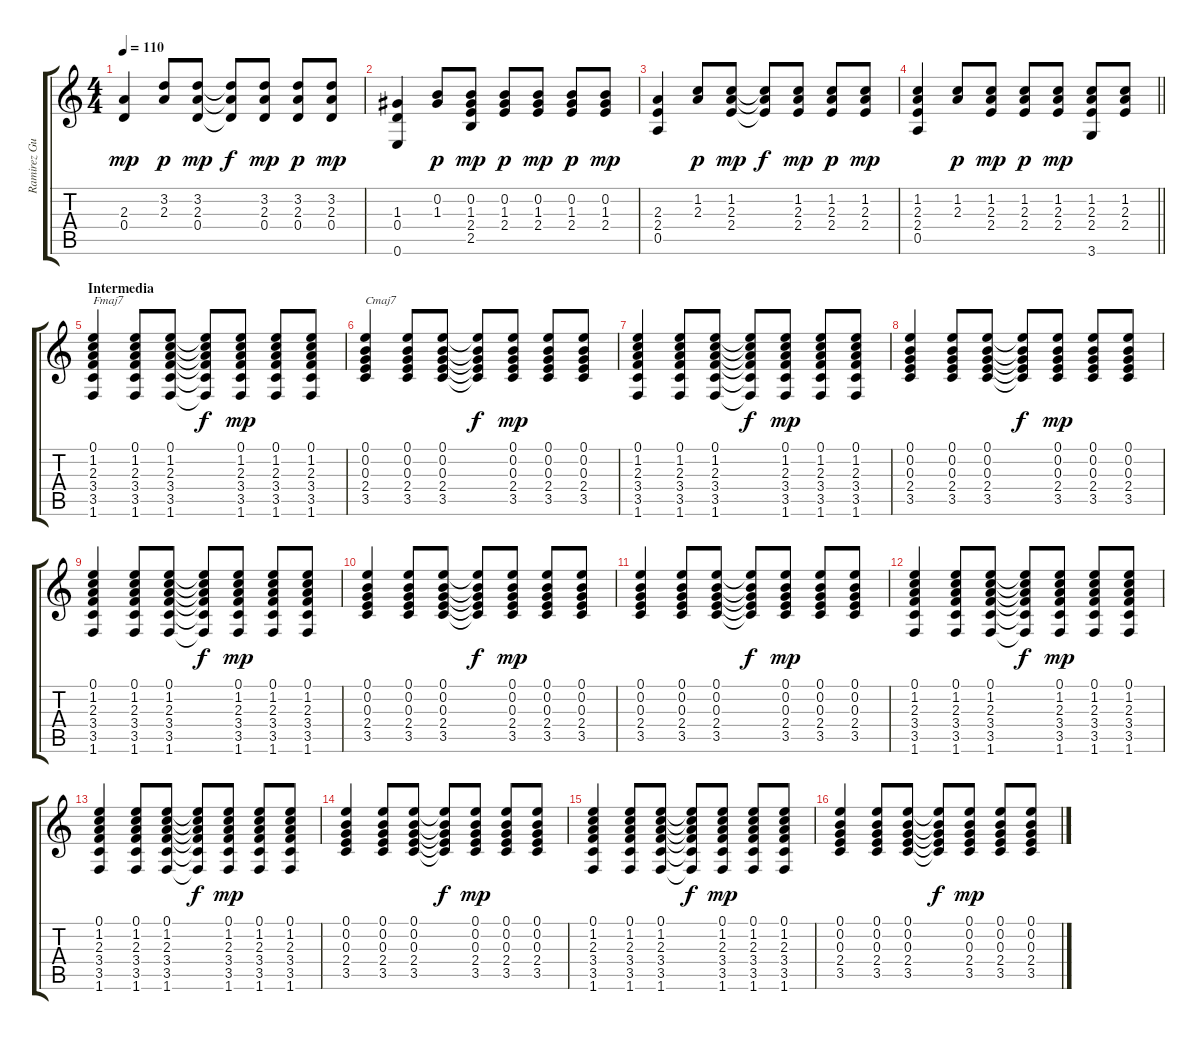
\track ("Ramirez Guitar" "Ramirez Gu") {instrument acousticguitarnylon}
\staff {score tabs}
\tuning (E4 B3 G3 D3 A2 E2) {hide}
\ts (4 4)
\tempo 110
\clef g2
\ks c
(2.3 0.4).4{dy mp} (3.2 2.3).8{dy p} (3.2 2.3 0.4).8{dy mp} (3.2{t} 2.3{t} 0.4{t}).8{dy f} (3.2 2.3 0.4).8{dy mp} (3.2 2.3 0.4).8{dy p} (3.2 2.3 0.4).8{dy mp} |
(1.3 0.4 0.6).4 (0.2 1.3).8{dy p} (0.2 1.3 2.4 2.5).8{dy mp} (0.2 1.3 2.4).8{dy p} (0.2 1.3 2.4).8{dy mp} (0.2 1.3 2.4).8{dy p} (0.2 1.3 2.4).8{dy mp} |
(2.3 2.4 0.5).4 (1.2 2.3).8{dy p} (1.2 2.3 2.4).8{dy mp} (1.2{t} 2.3{t} 2.4{t}).8{dy f} (1.2 2.3 2.4).8{dy mp} (1.2 2.3 2.4).8{dy p} (1.2 2.3 2.4).8{dy mp} |
\barLineRight lightlight
(1.2 2.3 2.4 0.5).4 (1.2 2.3).8{dy p} (1.2 2.3 2.4).8{dy mp} (1.2 2.3 2.4).8{dy p} (1.2 2.3 2.4).8{dy mp} (1.2 2.3 2.4 3.6).8 (1.2 2.3 2.4).8 |
\section ("" "Intermedia")
(0.1 1.2 2.3 3.4 3.5 1.6).4{txt "Fmaj7"} (0.1 1.2 2.3 3.4 3.5 1.6).8 (0.1 1.2 2.3 3.4 3.5 1.6).8 (0.1{t} 1.2{t} 2.3{t} 3.4{t} 3.5{t} 1.6{t}).8{dy f} (0.1 1.2 2.3 3.4 3.5 1.6).8{dy mp} (0.1 1.2 2.3 3.4 3.5 1.6).8 (0.1 1.2 2.3 3.4 3.5 1.6).8 |
(0.1 0.2 0.3 2.4 3.5).4{txt "Cmaj7"} (0.1 0.2 0.3 2.4 3.5).8 (0.1 0.2 0.3 2.4 3.5).8 (0.1{t} 0.2{t} 0.3{t} 2.4{t} 3.5{t}).8{dy f} (0.1 0.2 0.3 2.4 3.5).8{dy mp} (0.1 0.2 0.3 2.4 3.5).8 (0.1 0.2 0.3 2.4 3.5).8 |
(0.1 1.2 2.3 3.4 3.5 1.6).4 (0.1 1.2 2.3 3.4 3.5 1.6).8 (0.1 1.2 2.3 3.4 3.5 1.6).8 (0.1{t} 1.2{t} 2.3{t} 3.4{t} 3.5{t} 1.6{t}).8{dy f} (0.1 1.2 2.3 3.4 3.5 1.6).8{dy mp} (0.1 1.2 2.3 3.4 3.5 1.6).8 (0.1 1.2 2.3 3.4 3.5 1.6).8 |
(0.1 0.2 0.3 2.4 3.5).4 (0.1 0.2 0.3 2.4 3.5).8 (0.1 0.2 0.3 2.4 3.5).8 (0.1{t} 0.2{t} 0.3{t} 2.4{t} 3.5{t}).8{dy f} (0.1 0.2 0.3 2.4 3.5).8{dy mp} (0.1 0.2 0.3 2.4 3.5).8 (0.1 0.2 0.3 2.4 3.5).8 |
(0.1 1.2 2.3 3.4 3.5 1.6).4 (0.1 1.2 2.3 3.4 3.5 1.6).8 (0.1 1.2 2.3 3.4 3.5 1.6).8 (0.1{t} 1.2{t} 2.3{t} 3.4{t} 3.5{t} 1.6{t}).8{dy f} (0.1 1.2 2.3 3.4 3.5 1.6).8{dy mp} (0.1 1.2 2.3 3.4 3.5 1.6).8 (0.1 1.2 2.3 3.4 3.5 1.6).8 |
(0.1 0.2 0.3 2.4 3.5).4 (0.1 0.2 0.3 2.4 3.5).8 (0.1 0.2 0.3 2.4 3.5).8 (0.1{t} 0.2{t} 0.3{t} 2.4{t} 3.5{t}).8{dy f} (0.1 0.2 0.3 2.4 3.5).8{dy mp} (0.1 0.2 0.3 2.4 3.5).8 (0.1 0.2 0.3 2.4 3.5).8 |
(0.1 0.2 0.3 2.4 3.5).4 (0.1 0.2 0.3 2.4 3.5).8 (0.1 0.2 0.3 2.4 3.5).8 (0.1{t} 0.2{t} 0.3{t} 2.4{t} 3.5{t}).8{dy f} (0.1 0.2 0.3 2.4 3.5).8{dy mp} (0.1 0.2 0.3 2.4 3.5).8 (0.1 0.2 0.3 2.4 3.5).8 |
(0.1 1.2 2.3 3.4 3.5 1.6).4 (0.1 1.2 2.3 3.4 3.5 1.6).8 (0.1 1.2 2.3 3.4 3.5 1.6).8 (0.1{t} 1.2{t} 2.3{t} 3.4{t} 3.5{t} 1.6{t}).8{dy f} (0.1 1.2 2.3 3.4 3.5 1.6).8{dy mp} (0.1 1.2 2.3 3.4 3.5 1.6).8 (0.1 1.2 2.3 3.4 3.5 1.6).8 |
(0.1 1.2 2.3 3.4 3.5 1.6).4 (0.1 1.2 2.3 3.4 3.5 1.6).8 (0.1 1.2 2.3 3.4 3.5 1.6).8 (0.1{t} 1.2{t} 2.3{t} 3.4{t} 3.5{t} 1.6{t}).8{dy f} (0.1 1.2 2.3 3.4 3.5 1.6).8{dy mp} (0.1 1.2 2.3 3.4 3.5 1.6).8 (0.1 1.2 2.3 3.4 3.5 1.6).8 |
(0.1 0.2 0.3 2.4 3.5).4 (0.1 0.2 0.3 2.4 3.5).8 (0.1 0.2 0.3 2.4 3.5).8 (0.1{t} 0.2{t} 0.3{t} 2.4{t} 3.5{t}).8{dy f} (0.1 0.2 0.3 2.4 3.5).8{dy mp} (0.1 0.2 0.3 2.4 3.5).8 (0.1 0.2 0.3 2.4 3.5).8 |
(0.1 1.2 2.3 3.4 3.5 1.6).4 (0.1 1.2 2.3 3.4 3.5 1.6).8 (0.1 1.2 2.3 3.4 3.5 1.6).8 (0.1{t} 1.2{t} 2.3{t} 3.4{t} 3.5{t} 1.6{t}).8{dy f} (0.1 1.2 2.3 3.4 3.5 1.6).8{dy mp} (0.1 1.2 2.3 3.4 3.5 1.6).8 (0.1 1.2 2.3 3.4 3.5 1.6).8 |
(0.1 0.2 0.3 2.4 3.5).4 (0.1 0.2 0.3 2.4 3.5).8 (0.1 0.2 0.3 2.4 3.5).8 (0.1{t} 0.2{t} 0.3{t} 2.4{t} 3.5{t}).8{dy f} (0.1 0.2 0.3 2.4 3.5).8{dy mp} (0.1 0.2 0.3 2.4 3.5).8 (0.1 0.2 0.3 2.4 3.5).8
